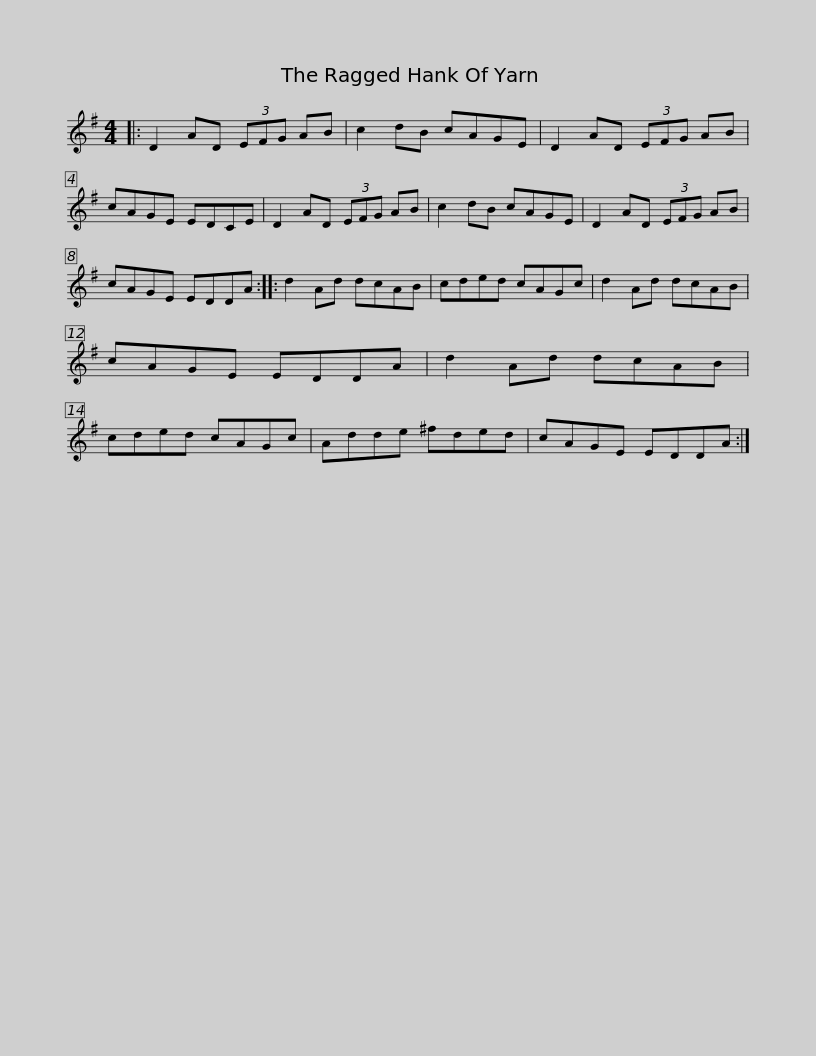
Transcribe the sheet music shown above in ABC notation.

X:1
L:1/8
M:4/4
I:linebreak $
K:G
V:1 treble
V:1
|: D2 AD (3EFG AB | c2 dB cAGE | D2 AD (3EFG AB | cAGE EDCE | D2 AD (3EFG AB |$ %5
 c2 dB cAGE | D2 AD (3EFG AB | cAGE EDDA :: d2 Ad dcAB | cded cAGc | %10
 d2 Ad dcAB |$ cAGE EDDA | d2 Ad dcAB | cded cAGc | Adde ^fded | %15
 cAGE EDDA :| %16
